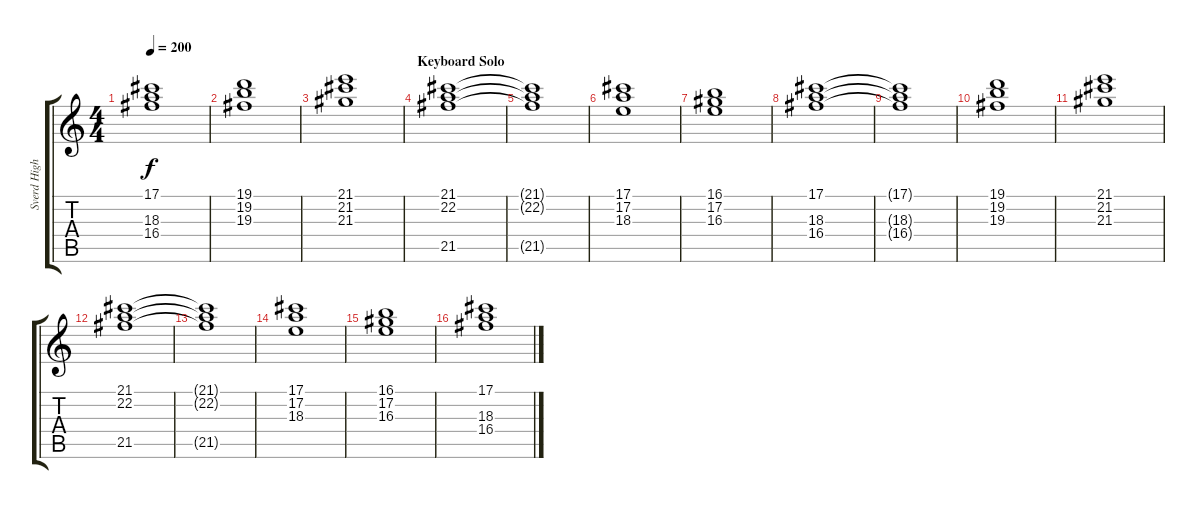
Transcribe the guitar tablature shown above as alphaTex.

\track ("Sverd High Strings" "Sverd High") {instrument stringensemble1}
\staff {score tabs}
\tuning (E4 B3 G4 D4 A3 E3) {hide}
\ts (4 4)
\tempo 200
\clef g2
\ks c
(17.1{t} 18.3{t} 16.4{t}).1{dy f} |
(19.1 19.2 19.3).1 |
(21.1 21.2 21.3).1 |
\section ("" "Keyboard Solo")
(21.1 22.2 21.5).1{volume 12} |
(21.1{t} 22.2{t} 21.5{t}).1 |
(17.1 17.2 18.3).1 |
(16.1 17.2 16.3).1 |
(17.1 18.3 16.4).1 |
(17.1{t} 18.3{t} 16.4{t}).1 |
(19.1 19.2 19.3).1 |
(21.1 21.2 21.3).1 |
(21.1 22.2 21.5).1 |
(21.1{t} 22.2{t} 21.5{t}).1 |
(17.1 17.2 18.3).1 |
(16.1 17.2 16.3).1 |
(17.1 18.3 16.4).1
